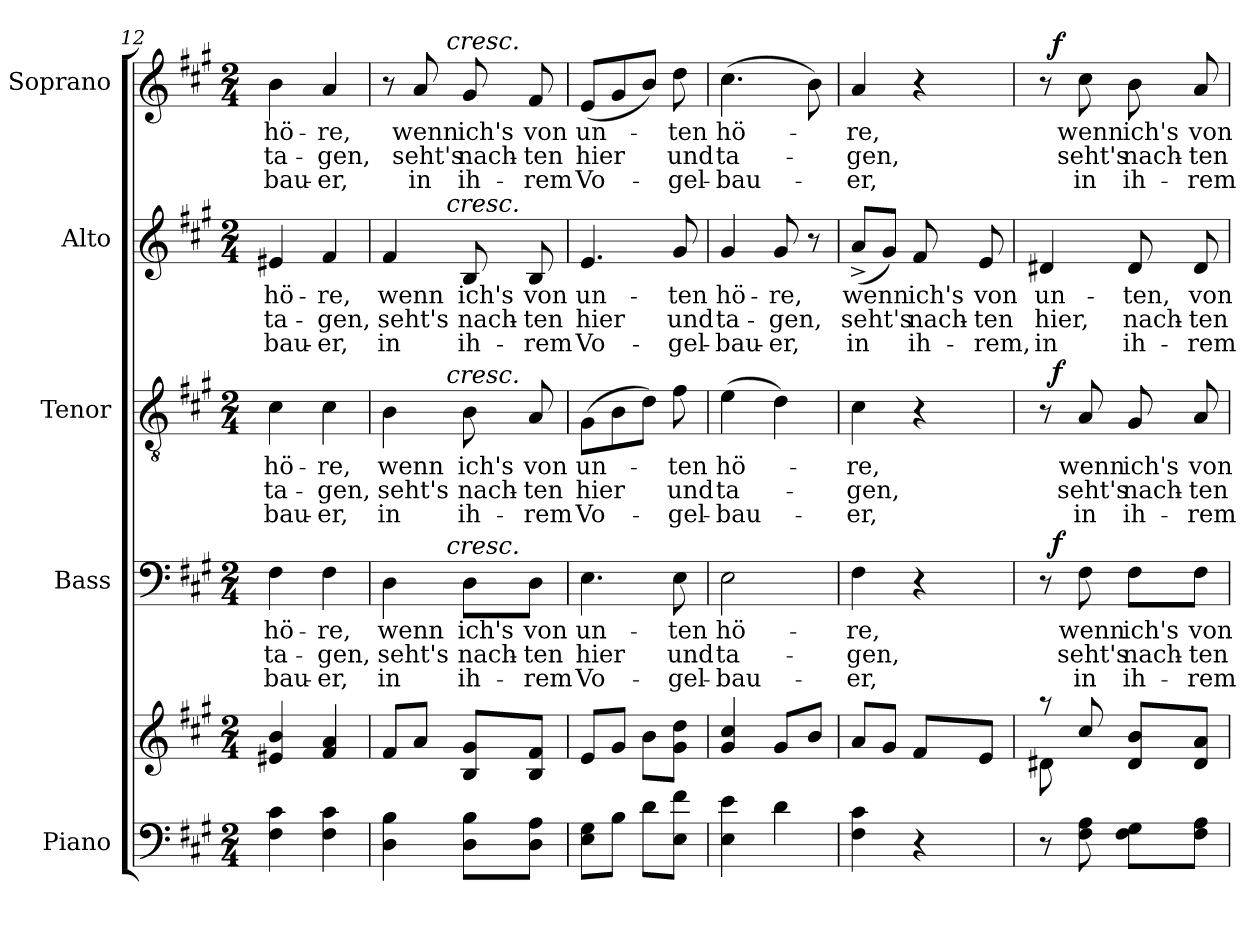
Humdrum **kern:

**kern	**kern	**kern	**text	**text	**text	**dynam	**kern	**text	**text	**text	**dynam	**kern	**text	**text	**text	**kern	**text	**text	**text	**dynam
*part5	*part5	*part4	*part4	*part4	*part4	*part4	*part3	*part3	*part3	*part3	*part3	*part2	*part2	*part2	*part2	*part1	*part1	*part1	*part1	*part1
*staff6	*staff5	*staff4	*staff4	*staff4	*staff4	*staff4	*staff3	*staff3	*staff3	*staff3	*staff3	*staff2	*staff2	*staff2	*staff2	*staff1	*staff1	*staff1	*staff1	*staff1
*I"Piano	*	*I"Bass	*	*	*	*	*I"Tenor	*	*	*	*	*I"Alto	*	*	*	*I"Soprano	*	*	*	*
*I'Pno.	*	*	*	*	*	*	*	*	*	*	*	*	*	*	*	*I'Pno	*	*	*	*
*clefF4	*clefG2	*clefF4	*	*	*	*	*clefGv2	*	*	*	*	*clefG2	*	*	*	*clefG2	*	*	*	*
*k[f#c#g#]	*k[f#c#g#]	*k[f#c#g#]	*	*	*	*	*k[f#c#g#]	*	*	*	*	*k[f#c#g#]	*	*	*	*k[f#c#g#]	*	*	*	*
*A:	*A:	*A:	*	*	*	*	*A:	*	*	*	*	*A:	*	*	*	*A:	*	*	*	*
*M2/4	*M2/4	*M2/4	*	*	*	*	*M2/4	*	*	*	*	*M2/4	*	*	*	*M2/4	*	*	*	*
=12	=12	=12	=12	=12	=12	=12	=12	=12	=12	=12	=12	=12	=12	=12	=12	=12	=12	=12	=12	=12
4F#\ 4c#\	4e#/ 4b/	4F#\	hö-	ta-	-bau-	.	4c#\	hö-	ta-	-bau-	.	4e#X/	hö-	ta-	-bau-	4b\	hö-	ta-	-bau-	.
4F#\ 4c#\	4f#/ 4a/	4F#\	-re,	-gen,	-er,	.	4c#\	-re,	-gen,	-er,	.	4f#/	-re,	-gen,	-er,	4a/	-re,	-gen,	-er,	.
=13	=13	=13	=13	=13	=13	=13	=13	=13	=13	=13	=13	=13	=13	=13	=13	=13	=13	=13	=13	=13
*	*	*^	*	*	*	*	*^	*	*	*	*	*^	*	*	*	*^	*	*	*	*
4D\ 4B\	8f#/L	4D\	8..ryy	wenn	seht's	in	.	4B\	8..ryy	wenn	seht's	in	.	4f#/	8..ryy	wenn	seht's	in	8r	8..ryy	.	.	.	.
.	8a/J	.	.	.	.	.	.	.	.	.	.	.	.	.	.	.	.	.	8a/	.	wenn	seht's	in	.
!	!	!	!	!	!	!	!	!	!	!	!	!	!	!	!	!	!	!	!	!LO:TX:a:i:t=cresc.	!	!	!	!
!	!	!	!	!	!	!	!	!	!	!	!	!	!	!	!LO:TX:a:i:t=cresc.	!	!	!	!	!	!	!	!	!
!	!	!	!	!	!	!	!	!	!LO:TX:a:i:t=cresc.	!	!	!	!	!	!	!	!	!	!	!	!	!	!	!
!	!	!	!LO:TX:a:i:t=cresc.	!	!	!	!	!	!	!	!	!	!	!	!	!	!	!	!	!	!	!	!	!
.	.	.	4ryy	.	.	.	.	.	4ryy	.	.	.	.	.	4ryy	.	.	.	.	4ryy	.	.	.	.
8D\ 8B\L	8B/ 8g#/L	8D\L	.	ich's	nach-	ih-	.	8B\	.	ich's	nach-	ih-	.	8B/	.	ich's	nach-	ih-	8g#/	.	ich's	nach-	ih-	.
8D\ 8A\J	8B/ 8f#/J	8D\J	.	von	-ten	-rem	.	8A/	.	von	-ten	-rem	.	8B/	.	von	-ten	-rem	8f#/	.	von	-ten	-rem	.
.	.	.	32ryy	.	.	.	.	.	32ryy	.	.	.	.	.	32ryy	.	.	.	.	32ryy	.	.	.	.
*	*	*v	*v	*	*	*	*	*	*	*	*	*	*	*v	*v	*	*	*	*v	*v	*	*	*	*
*	*	*	*	*	*	*	*v	*v	*	*	*	*	*	*	*	*	*	*	*	*	*
=14	=14	=14	=14	=14	=14	=14	=14	=14	=14	=14	=14	=14	=14	=14	=14	=14	=14	=14	=14	=14
8E\ 8G#\L	8e/L	4.E\	un-	hier	Vo-	.	(8G#\L	un-	hier	Vo-	.	4.e/	un-	hier	Vo-	(8e/L	un-	hier	Vo-	.
8B\J	8g#/J	.	.	.	.	.	8B\	.	.	.	.	.	.	.	.	8g#/	.	.	.	.
8d\L	8b\L	.	.	.	.	.	8d\J)	.	.	.	.	.	.	.	.	8b/J)	.	.	.	.
8E\ 8f#\J	8g#\ 8dd\J	8E\	-ten	und	-gel-	.	8f#\	-ten	und	-gel-	.	8g#/	-ten	und	-gel-	8dd\	-ten	und	-gel-	.
=15	=15	=15	=15	=15	=15	=15	=15	=15	=15	=15	=15	=15	=15	=15	=15	=15	=15	=15	=15	=15
4E\ 4e\	4g#/ 4cc#/	2E\	hö-	ta-	-bau-	.	(4e\	hö-	ta-	-bau-	.	4g#/	hö-	ta-	-bau-	(4.cc#\	hö-	ta-	-bau-	.
4d\	8g#/L	.	.	.	.	.	4d\)	.	.	.	.	8g#/	-re,	-gen,	-er,	.	.	.	.	.
.	8b/J	.	.	.	.	.	.	.	.	.	.	8r	.	.	.	8b\)	.	.	.	.
!!LO:LB:g=z
=16	=16	=16	=16	=16	=16	=16	=16	=16	=16	=16	=16	=16	=16	=16	=16	=16	=16	=16	=16	=16
4F#\ 4c#\	8a/L	4F#\	-­re,	-­gen,	-­er,	.	4c#\	-­re,	-­gen,	-­er,	.	(8a^>/L	wenn	seht's	in	4a/	-­re,	-­gen,	-­er,	.
.	8g#/J	.	.	.	.	.	.	.	.	.	.	8g#/J)	.	.	.	.	.	.	.	.
4r	8f#/L	4r	.	.	.	.	4r	.	.	.	.	8f#/	ich's	nach-	ih-	4r	.	.	.	.
.	8e/J	.	.	.	.	.	.	.	.	.	.	8e/	von	-ten	-rem,	.	.	.	.	.
=17	=17	=17	=17	=17	=17	=17	=17	=17	=17	=17	=17	=17	=17	=17	=17	=17	=17	=17	=17	=17
*	*^	*^	*	*	*	*	*^	*	*	*	*	*	*	*	*	*^	*	*	*	*
8r	8raa	8d#\	8r	32ryy	.	.	.	.	8r	32ryy	.	.	.	.	4d#X/	un-	hier,	in	8r	32ryy	.	.	.	.
!	!	!	!	!	!	!	!	!LO:DY:a	!	!	!	!	!	!LO:DY:a	!	!	!	!	!	!	!	!	!	!LO:DY:a
.	.	.	.	4...ryy	.	.	.	f	.	4...ryy	.	.	.	f	.	.	.	.	.	4...ryy	.	.	.	f
8F#\ 8A\	8cc#/	4.ryy	8F#\	.	wenn	seht's	in	.	8A/	.	wenn	seht's	in	.	.	.	.	.	8cc#\	.	wenn	seht's	in	.
8F#\ 8G#\L	8d#/ 8b/L	.	8F#\L	.	ich's	nach-	ih-	.	8G#/	.	ich's	nach-	ih-	.	8d#/	-ten,	nach-	ih-	8b\	.	ich's	nach-	ih-	.
8F#\ 8A\J	8d#/ 8a/J	.	8F#\J	.	von	-ten	-rem	.	8A/	.	von	-ten	-rem	.	8d#/	von	-ten	-rem	8a/	.	von	-ten	-rem	.
*	*v	*v	*	*	*	*	*	*	*v	*v	*	*	*	*	*	*	*	*	*v	*v	*	*	*	*
*	*	*v	*v	*	*	*	*	*	*	*	*	*	*	*	*	*	*	*	*	*	*
=	=	=	=	=	=	=	=	=	=	=	=	=	=	=	=	=	=	=	=	=
*-	*-	*-	*-	*-	*-	*-	*-	*-	*-	*-	*-	*-	*-	*-	*-	*-	*-	*-	*-	*-
